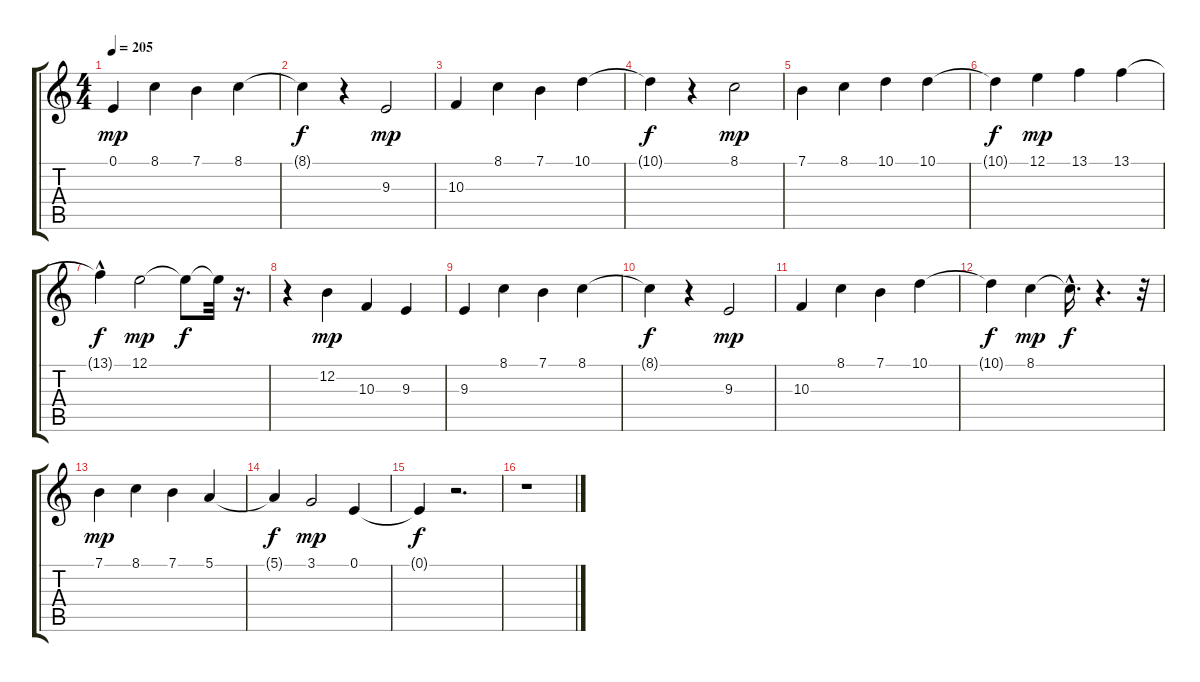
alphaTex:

\track "" {instrument vibraphone}
\staff {score tabs}
\tuning (E4 B3 G3 D3 A2 E2) {hide}
\ts (4 4)
\tempo 205
\clef g2
\ks c
0.1.4{dy mp} 8.1.4 7.1.4 8.1.4 |
8.1{t}.4{dy f} r.4 9.3.2{dy mp} |
10.3.4 8.1.4 7.1.4 10.1.4 |
10.1{t}.4{dy f} r.4 8.1.2{dy mp} |
7.1.4 8.1.4 10.1.4 10.1.4 |
10.1{t}.4{dy f} 12.1.4{dy mp} 13.1.4 13.1.4 |
13.1{hac t}.4{dy f} 12.1.2{dy mp} 12.1{t}.8{dy f} 12.1{t}.32 r.16{d} |
r.4 12.2.4{dy mp} 10.3.4 9.3.4 |
9.3.4 8.1.4 7.1.4 8.1.4 |
8.1{t}.4{dy f} r.4 9.3.2{dy mp} |
10.3.4 8.1.4 7.1.4 10.1.4 |
10.1{t}.4{dy f} 8.1.4{dy mp} 8.1{hac t}.16{d dy f} r.4{d} r.32 |
7.1.4{dy mp} 8.1.4 7.1.4 5.1.4 |
5.1{t}.4{dy f} 3.1.2{dy mp} 0.1.4 |
0.1{t}.4{dy f} r.2{d} |
r.1
